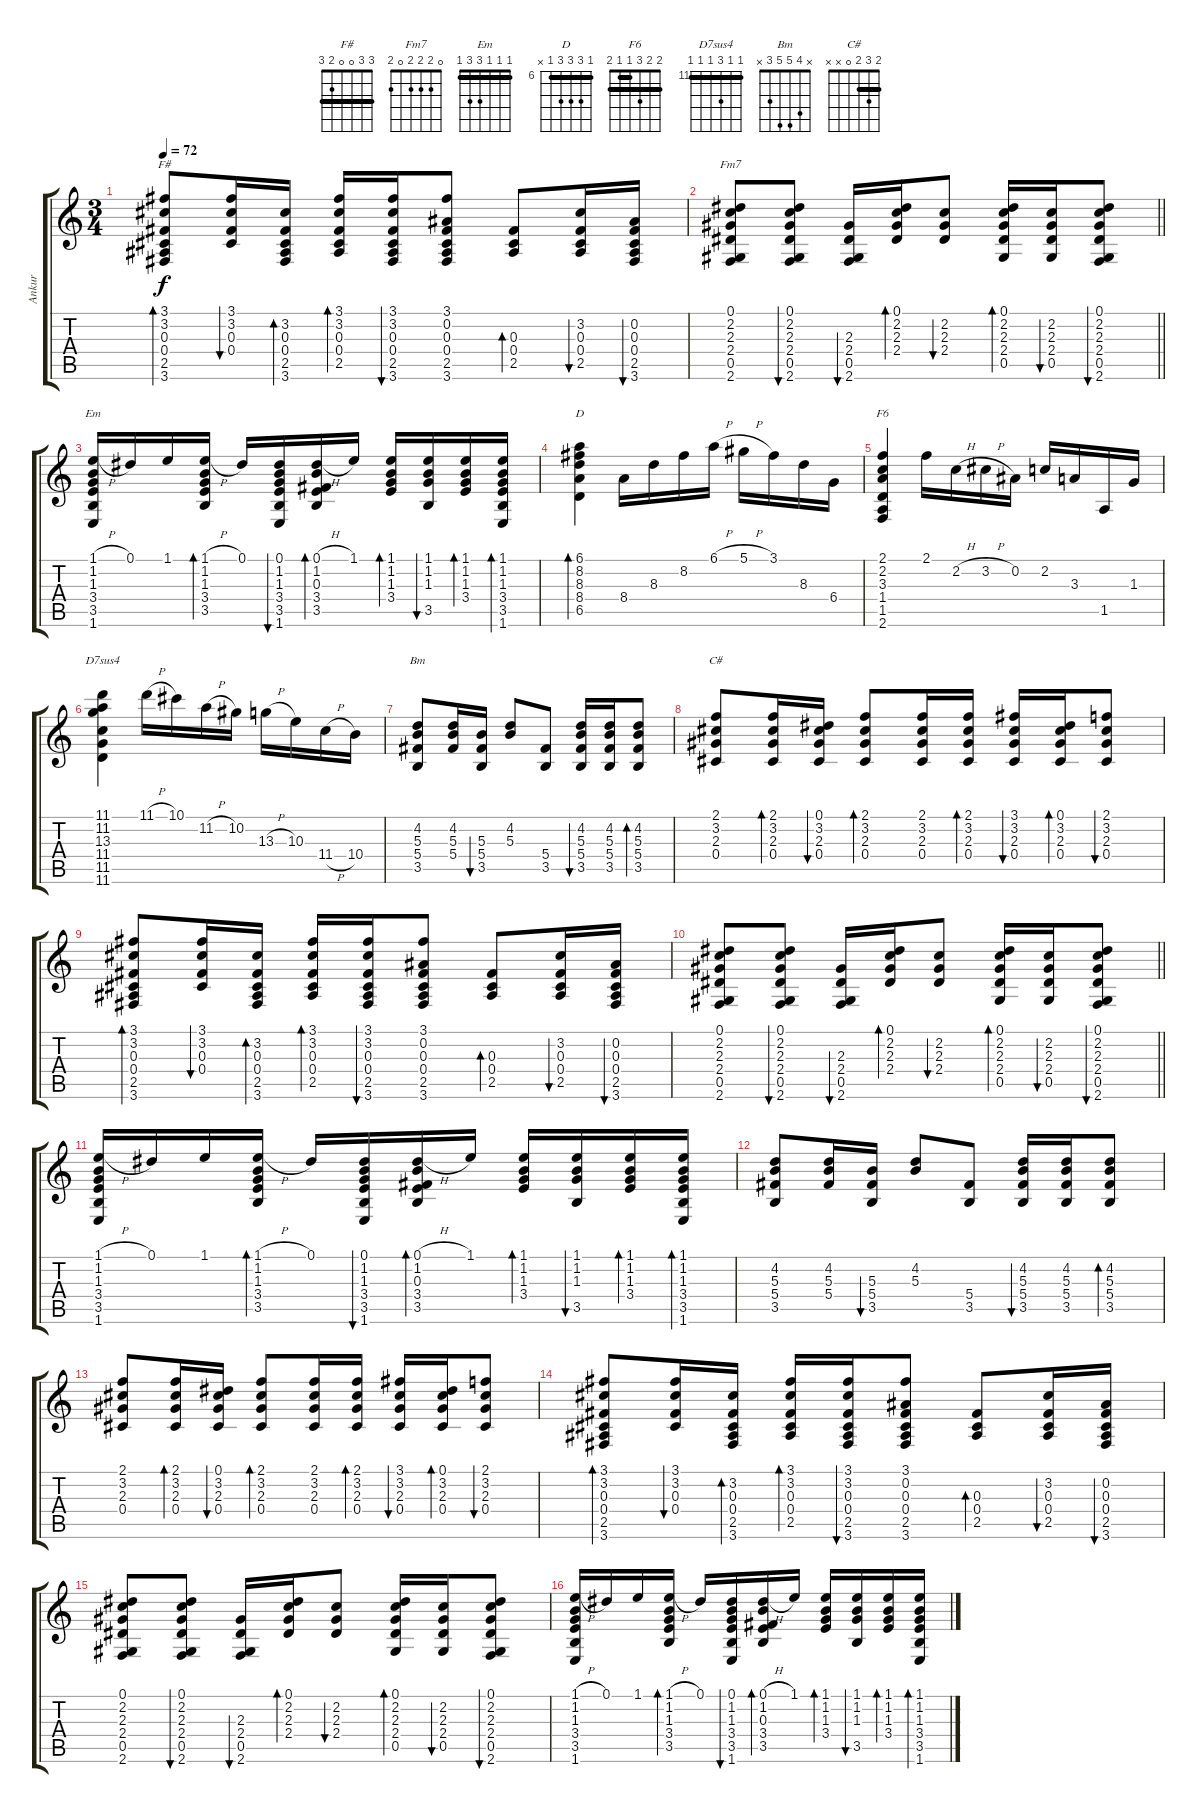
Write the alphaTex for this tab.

\track ("Ankur" "Ankur") {instrument acousticguitarnylon}
\staff {score tabs}
\tuning (Eb4 Bb3 Gb3 Db3 Ab2 Eb2) {hide}
\chord ("F#" 3 3 0 0 2 3) {barre 3}
\chord ("Fm7" 0 2 2 2 0 2)
\chord ("Em" 1 1 1 3 3 1) {barre 1}
\chord ("D" 6 8 8 8 6 x) {firstfret 6 barre 6}
\chord ("F6" 2 2 3 1 1 2) {barre (1 2)}
\chord ("D7sus4" 11 11 13 11 11 11) {firstfret 11 barre 11}
\chord ("Bm" x 4 5 5 3 x)
\chord ("C#" 2 3 2 0 x x) {barre 2}
\ts (3 4)
\tempo 72
\clef g2
\ks aminor
(3.1 3.2 0.3 0.4 2.5 3.6).8{bd 30 ch "F#" dy f} (3.1 3.2 0.3 0.4).16{bu 30} (3.2 0.3 0.4 2.5 3.6).16{bd 30} (3.1 3.2 0.3 0.4 2.5).16{bd 30} (3.1 3.2 0.3 0.4 2.5 3.6).16{bu 30} (3.1 0.2 0.3 0.4 2.5 3.6).8 (0.3 0.4 2.5).8{bd 30} (3.2 0.3 0.4 2.5).16{bu 30} (0.2 0.3 0.4 2.5 3.6).16{bu 30} |
\barLineRight lightlight
(0.1 2.2 2.3 2.4 0.5 2.6).8{ch "Fm7"} (0.1 2.2 2.3 2.4 0.5 2.6).8{bu 30} (2.3 2.4 0.5 2.6).16{bu 30} (0.1 2.2 2.3 2.4).16{bd 30} (2.2 2.3 2.4).8{bu 30} (0.1 2.2 2.3 2.4 0.5).16{bd 30} (2.2 2.3 2.4 0.5).16{bu 30} (0.1 2.2 2.3 2.4 0.5 2.6).8{bu 30} |
(1.1{h} 1.2 1.3 3.4 3.5 1.6).16{ch "Em"} 0.1.16 1.1.16 (1.1{h} 1.2 1.3 3.4 3.5).16{bd 30} 0.1.16 (0.1 1.2 1.3 3.4 3.5 1.6).16{bu 30} (0.1{h} 1.2 0.3 3.4 3.5).16{bd 30} 1.1.16 (1.1 1.2 1.3 3.4).16{bd 30} (1.1 1.2 1.3 3.5).16{bu 30} (1.1 1.2 1.3 3.4).16{bd 30} (1.1 1.2 1.3 3.4 3.5 1.6).16{bd 30} |
(6.1 8.2 8.3 8.4 6.5).4{bd 30 ch "D"} 8.4.16 8.3.16 8.2.16 6.1{h}.16 5.1{h}.16 3.1.16 8.3.16 6.4.16 |
(2.1 2.2 3.3 1.4 1.5 2.6).4{ch "F6"} 2.1.16 2.2{h}.16 3.2{h}.16 0.2.16 2.2.16 3.3.16 1.5.16 1.3.16 |
(11.1 11.2 13.3 11.4 11.5 11.6).4{ch "D7sus4"} 11.1{h}.16 10.1.16 11.2{h}.16 10.2.16 13.3{h}.16 10.3.16 11.4{h}.16 10.4.16 |
(4.2 5.3 5.4 3.5).8{ch "Bm"} (4.2 5.3 5.4).16 (5.3 5.4 3.5).16{bu 30} (4.2 5.3).8 (5.4 3.5).8 (4.2 5.3 5.4 3.5).16{bu 30} (4.2 5.3 5.4 3.5).16 (4.2 5.3 5.4 3.5).8{bd 30} |
(2.1 3.2 2.3 0.4).8{ch "C#"} (2.1 3.2 2.3 0.4).16{bd 30} (0.1 3.2 2.3 0.4).16{bu 30} (2.1 3.2 2.3 0.4).8{bd 30} (2.1 3.2 2.3 0.4).16 (2.1 3.2 2.3 0.4).16{bd 30} (3.1 3.2 2.3 0.4).16{bu 30} (0.1 3.2 2.3 0.4).16{bd 30} (2.1 3.2 2.3 0.4).8{bu 30} |
(3.1 3.2 0.3 0.4 2.5 3.6).8{bd 30} (3.1 3.2 0.3 0.4).16{bu 30} (3.2 0.3 0.4 2.5 3.6).16{bd 30} (3.1 3.2 0.3 0.4 2.5).16{bd 30} (3.1 3.2 0.3 0.4 2.5 3.6).16{bu 30} (3.1 0.2 0.3 0.4 2.5 3.6).8 (0.3 0.4 2.5).8{bd 30} (3.2 0.3 0.4 2.5).16{bu 30} (0.2 0.3 0.4 2.5 3.6).16{bu 30} |
\barLineRight lightlight
(0.1 2.2 2.3 2.4 0.5 2.6).8 (0.1 2.2 2.3 2.4 0.5 2.6).8{bu 30} (2.3 2.4 0.5 2.6).16{bu 30} (0.1 2.2 2.3 2.4).16{bd 30} (2.2 2.3 2.4).8{bu 30} (0.1 2.2 2.3 2.4 0.5).16{bd 30} (2.2 2.3 2.4 0.5).16{bu 30} (0.1 2.2 2.3 2.4 0.5 2.6).8{bu 30} |
(1.1{h} 1.2 1.3 3.4 3.5 1.6).16 0.1.16 1.1.16 (1.1{h} 1.2 1.3 3.4 3.5).16{bd 30} 0.1.16 (0.1 1.2 1.3 3.4 3.5 1.6).16{bu 30} (0.1{h} 1.2 0.3 3.4 3.5).16{bd 30} 1.1.16 (1.1 1.2 1.3 3.4).16{bd 30} (1.1 1.2 1.3 3.5).16{bu 30} (1.1 1.2 1.3 3.4).16{bd 30} (1.1 1.2 1.3 3.4 3.5 1.6).16{bd 30} |
(4.2 5.3 5.4 3.5).8 (4.2 5.3 5.4).16 (5.3 5.4 3.5).16{bu 30} (4.2 5.3).8 (5.4 3.5).8 (4.2 5.3 5.4 3.5).16{bu 30} (4.2 5.3 5.4 3.5).16 (4.2 5.3 5.4 3.5).8{bd 30} |
(2.1 3.2 2.3 0.4).8 (2.1 3.2 2.3 0.4).16{bd 30} (0.1 3.2 2.3 0.4).16{bu 30} (2.1 3.2 2.3 0.4).8{bd 30} (2.1 3.2 2.3 0.4).16 (2.1 3.2 2.3 0.4).16{bd 30} (3.1 3.2 2.3 0.4).16{bu 30} (0.1 3.2 2.3 0.4).16{bd 30} (2.1 3.2 2.3 0.4).8{bu 30} |
(3.1 3.2 0.3 0.4 2.5 3.6).8{bd 30} (3.1 3.2 0.3 0.4).16{bu 30} (3.2 0.3 0.4 2.5 3.6).16{bd 30} (3.1 3.2 0.3 0.4 2.5).16{bd 30} (3.1 3.2 0.3 0.4 2.5 3.6).16{bu 30} (3.1 0.2 0.3 0.4 2.5 3.6).8 (0.3 0.4 2.5).8{bd 30} (3.2 0.3 0.4 2.5).16{bu 30} (0.2 0.3 0.4 2.5 3.6).16{bu 30} |
(0.1 2.2 2.3 2.4 0.5 2.6).8 (0.1 2.2 2.3 2.4 0.5 2.6).8{bu 30} (2.3 2.4 0.5 2.6).16{bu 30} (0.1 2.2 2.3 2.4).16{bd 30} (2.2 2.3 2.4).8{bu 30} (0.1 2.2 2.3 2.4 0.5).16{bd 30} (2.2 2.3 2.4 0.5).16{bu 30} (0.1 2.2 2.3 2.4 0.5 2.6).8{bu 30} |
(1.1{h} 1.2 1.3 3.4 3.5 1.6).16 0.1.16 1.1.16 (1.1{h} 1.2 1.3 3.4 3.5).16{bd 30} 0.1.16 (0.1 1.2 1.3 3.4 3.5 1.6).16{bu 30} (0.1{h} 1.2 0.3 3.4 3.5).16{bd 30} 1.1.16 (1.1 1.2 1.3 3.4).16{bd 30} (1.1 1.2 1.3 3.5).16{bu 30} (1.1 1.2 1.3 3.4).16{bd 30} (1.1 1.2 1.3 3.4 3.5 1.6).16{bd 30}
